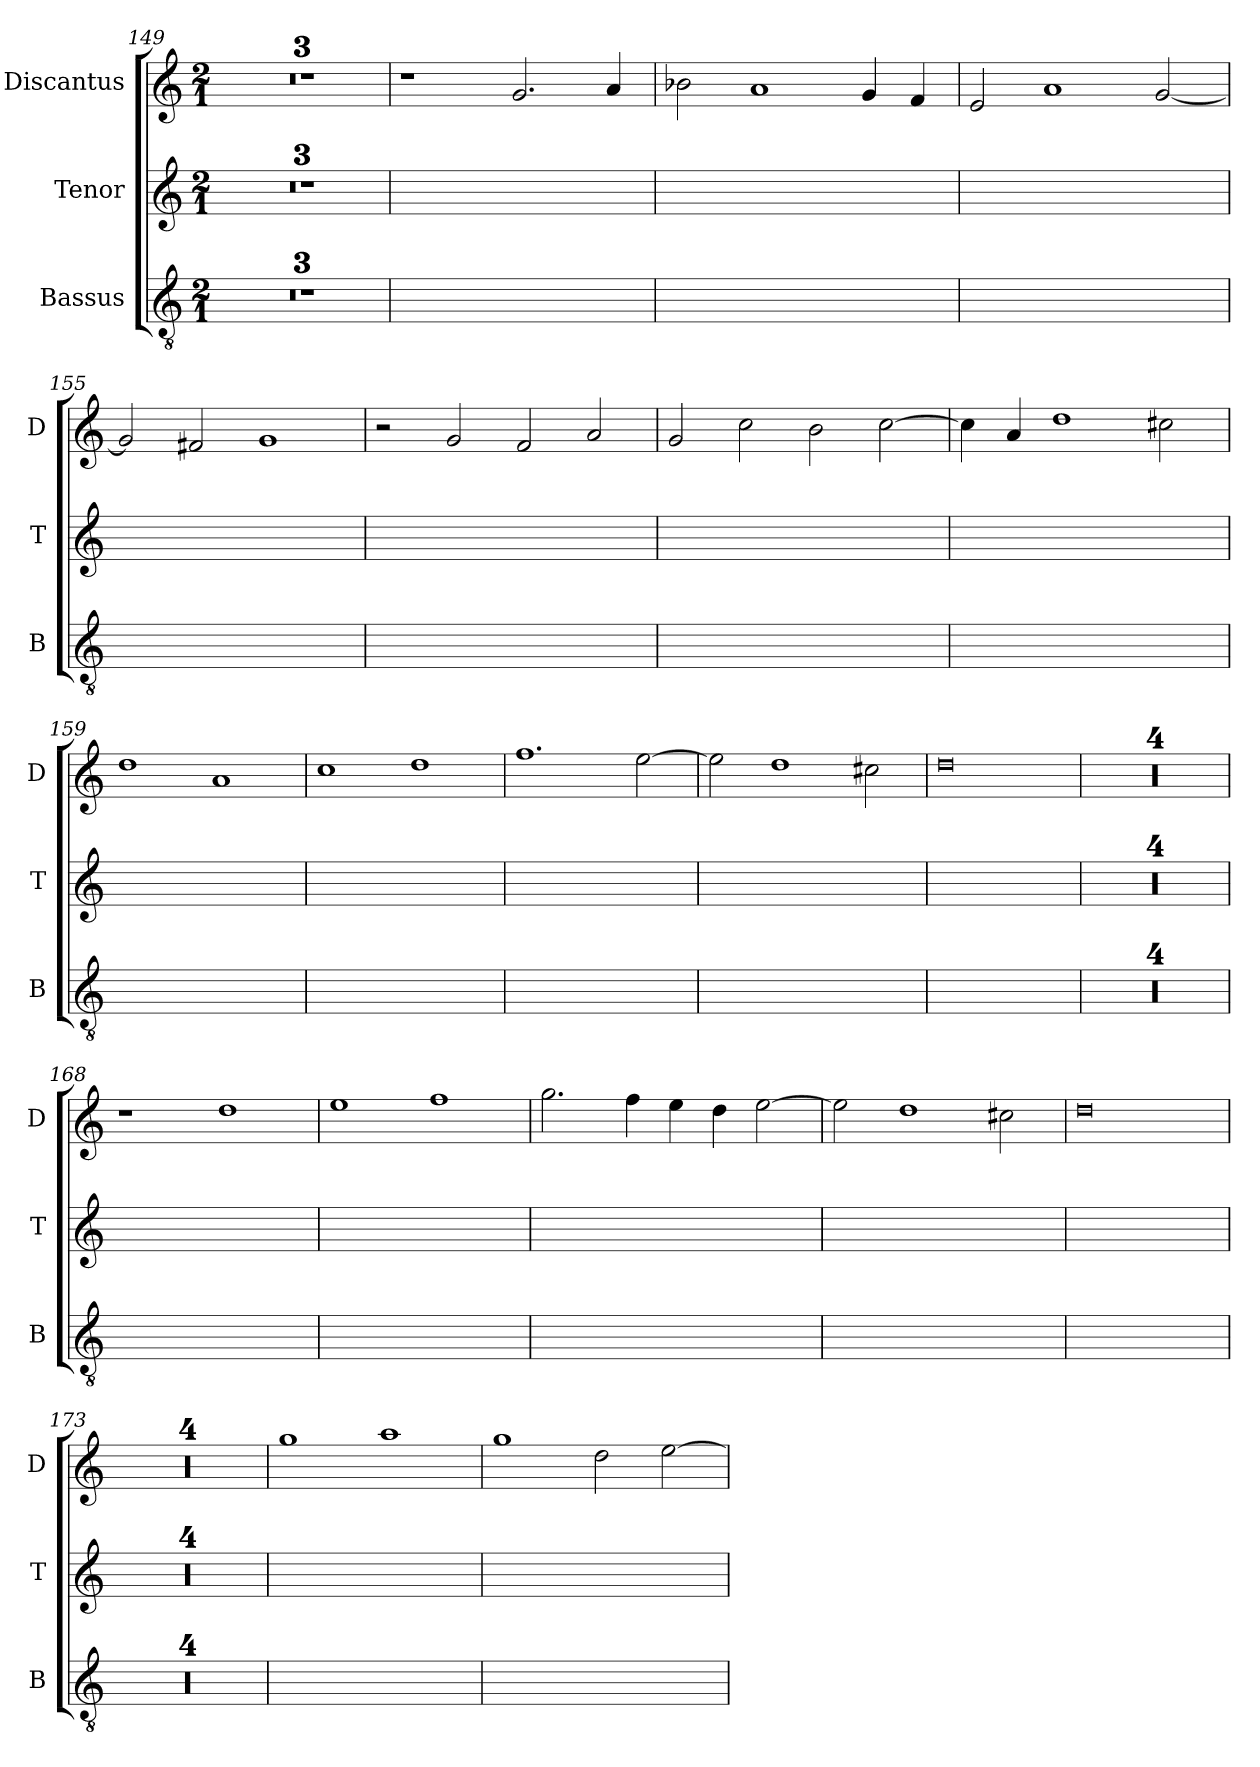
**kern	**kern	**kern
*part3	*part2	*part1
*staff3	*staff2	*staff1
*I"Bassus	*I"Tenor	*I"Discantus
*I'B	*I'T	*I'D
*clefGv2	*clefG2	*clefG2
*k[]	*k[]	*k[]
*M2/1	*M2/1	*M2/1
=149	=149	=149
0ryy	0ryy	0r
=150	=150	=150
0ryy	0ryy	0r
=151	=151	=151
0ryy	0ryy	0r
=152	=152	=152
0ryy	0ryy	1r
.	.	2.g
.	.	4a
=153	=153	=153
0ryy	0ryy	2b-X
.	.	1a
.	.	4g
.	.	4f
=154	=154	=154
0ryy	0ryy	2e
.	.	1a
.	.	[2g
=155	=155	=155
0ryy	0ryy	2g]
.	.	2f#X
.	.	1g
=156	=156	=156
0ryy	0ryy	2r
.	.	2g
.	.	2f
.	.	2a
=157	=157	=157
0ryy	0ryy	2g
.	.	2cc
.	.	2b
.	.	[2cc
=158	=158	=158
0ryy	0ryy	4cc]
.	.	4a
.	.	1dd
.	.	2cc#X
=159	=159	=159
0ryy	0ryy	1dd
.	.	1a
=160	=160	=160
0ryy	0ryy	1cc
.	.	1dd
=161	=161	=161
0ryy	0ryy	1.ff
.	.	[2ee
=162	=162	=162
0ryy	0ryy	2ee]
.	.	1dd
.	.	2cc#X
=163	=163	=163
0ryy	0ryy	0dd
=164	=164	=164
0ryy	0ryy	0r
=165	=165	=165
0ryy	0ryy	0r
=166	=166	=166
0ryy	0ryy	0r
=167	=167	=167
0ryy	0ryy	0r
=168	=168	=168
0ryy	0ryy	1r
.	.	1dd
=169	=169	=169
0ryy	0ryy	1ee
.	.	1ff
=170	=170	=170
0ryy	0ryy	2.gg
.	.	4ff
.	.	4ee
.	.	4dd
.	.	[2ee
=171	=171	=171
0ryy	0ryy	2ee]
.	.	1dd
.	.	2cc#X
=172	=172	=172
0ryy	0ryy	0dd
=173	=173	=173
0ryy	0ryy	0r
=174	=174	=174
0ryy	0ryy	0r
=175	=175	=175
0ryy	0ryy	0r
=176	=176	=176
0ryy	0ryy	0r
=177	=177	=177
0ryy	0ryy	1gg
.	.	1aa
=178	=178	=178
0ryy	0ryy	1gg
.	.	2dd
.	.	[2ee
=	=	=
*-	*-	*-
